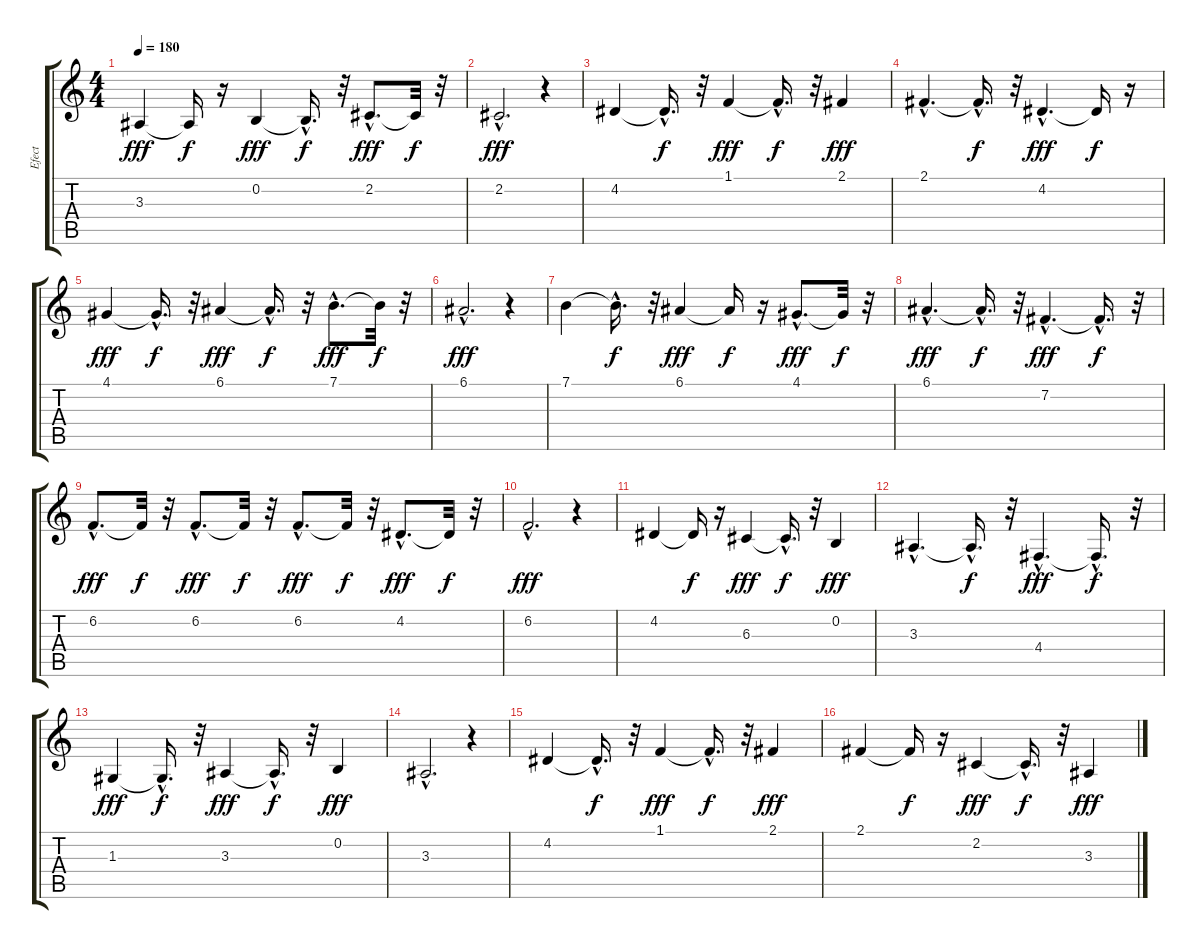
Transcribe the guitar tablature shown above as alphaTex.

\track ("Efect" "Efect") {instrument seashore}
\staff {score tabs}
\tuning (E4 B3 G3 D3 A2 E2) {hide}
\ts (4 4)
\tempo 180
\clef g2
\ks c
3.3.4{dy fff} 3.3{t}.16{dy f} r.16 0.2.4{dy fff} 0.2{hac t}.16{d dy f} r.32 2.2{hac}.8{d dy fff} 2.2{t}.32{dy f} r.32 |
2.2{hac}.2{d dy fff} r.4 |
4.2.4 4.2{hac t}.16{d dy f} r.32 1.1.4{dy fff} 1.1{hac t}.16{d dy f} r.32 2.1.4{dy fff} |
2.1{hac}.4{d} 2.1{hac t}.16{d dy f} r.32 4.2{hac}.4{d dy fff} 4.2{t}.16{dy f} r.16 |
4.1.4{dy fff} 4.1{hac t}.16{d dy f} r.32 6.1.4{dy fff} 6.1{hac t}.16{d dy f} r.32 7.1{hac}.8{d dy fff} 7.1{t}.32{dy f} r.32 |
6.1{hac}.2{d dy fff} r.4 |
7.1.4 7.1{hac t}.16{d dy f} r.32 6.1.4{dy fff} 6.1{t}.16{dy f} r.16 4.1{hac}.8{d dy fff} 4.1{t}.32{dy f} r.32 |
6.1{hac}.4{d dy fff} 6.1{hac t}.16{d dy f} r.32 7.2{hac}.4{d dy fff} 7.2{hac t}.16{d dy f} r.32 |
6.2{hac}.8{d dy fff} 6.2{t}.32{dy f} r.32 6.2{hac}.8{d dy fff} 6.2{t}.32{dy f} r.32 6.2{hac}.8{d dy fff} 6.2{t}.32{dy f} r.32 4.2{hac}.8{d dy fff} 4.2{t}.32{dy f} r.32 |
6.2{hac}.2{d dy fff} r.4 |
4.2.4 4.2{t}.16{dy f} r.16 6.3.4{dy fff} 6.3{hac t}.16{d dy f} r.32 0.2.4{dy fff} |
3.3{hac}.4{d} 3.3{hac t}.16{d dy f} r.32 4.4{hac}.4{d dy fff} 4.4{hac t}.16{d dy f} r.32 |
1.3.4{dy fff} 1.3{hac t}.16{d dy f} r.32 3.3.4{dy fff} 3.3{hac t}.16{d dy f} r.32 0.2.4{dy fff} |
3.3{hac}.2{d} r.4 |
4.2.4 4.2{hac t}.16{d dy f} r.32 1.1.4{dy fff} 1.1{hac t}.16{d dy f} r.32 2.1.4{dy fff} |
2.1.4 2.1{t}.16{dy f} r.16 2.2.4{dy fff} 2.2{hac t}.16{d dy f} r.32 3.3.4{dy fff}
